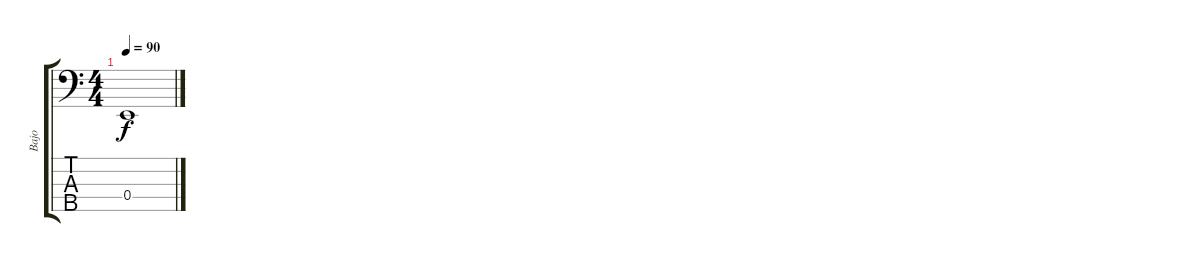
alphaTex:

\track ("Bajo" "Bajo") {instrument electricbassfinger}
\staff {score tabs}
\tuning (G2 D2 A1 E1 B0) {hide}
\ts (4 4)
\tempo 90
\clef f4
\ks c
0.4.1{dy f}
